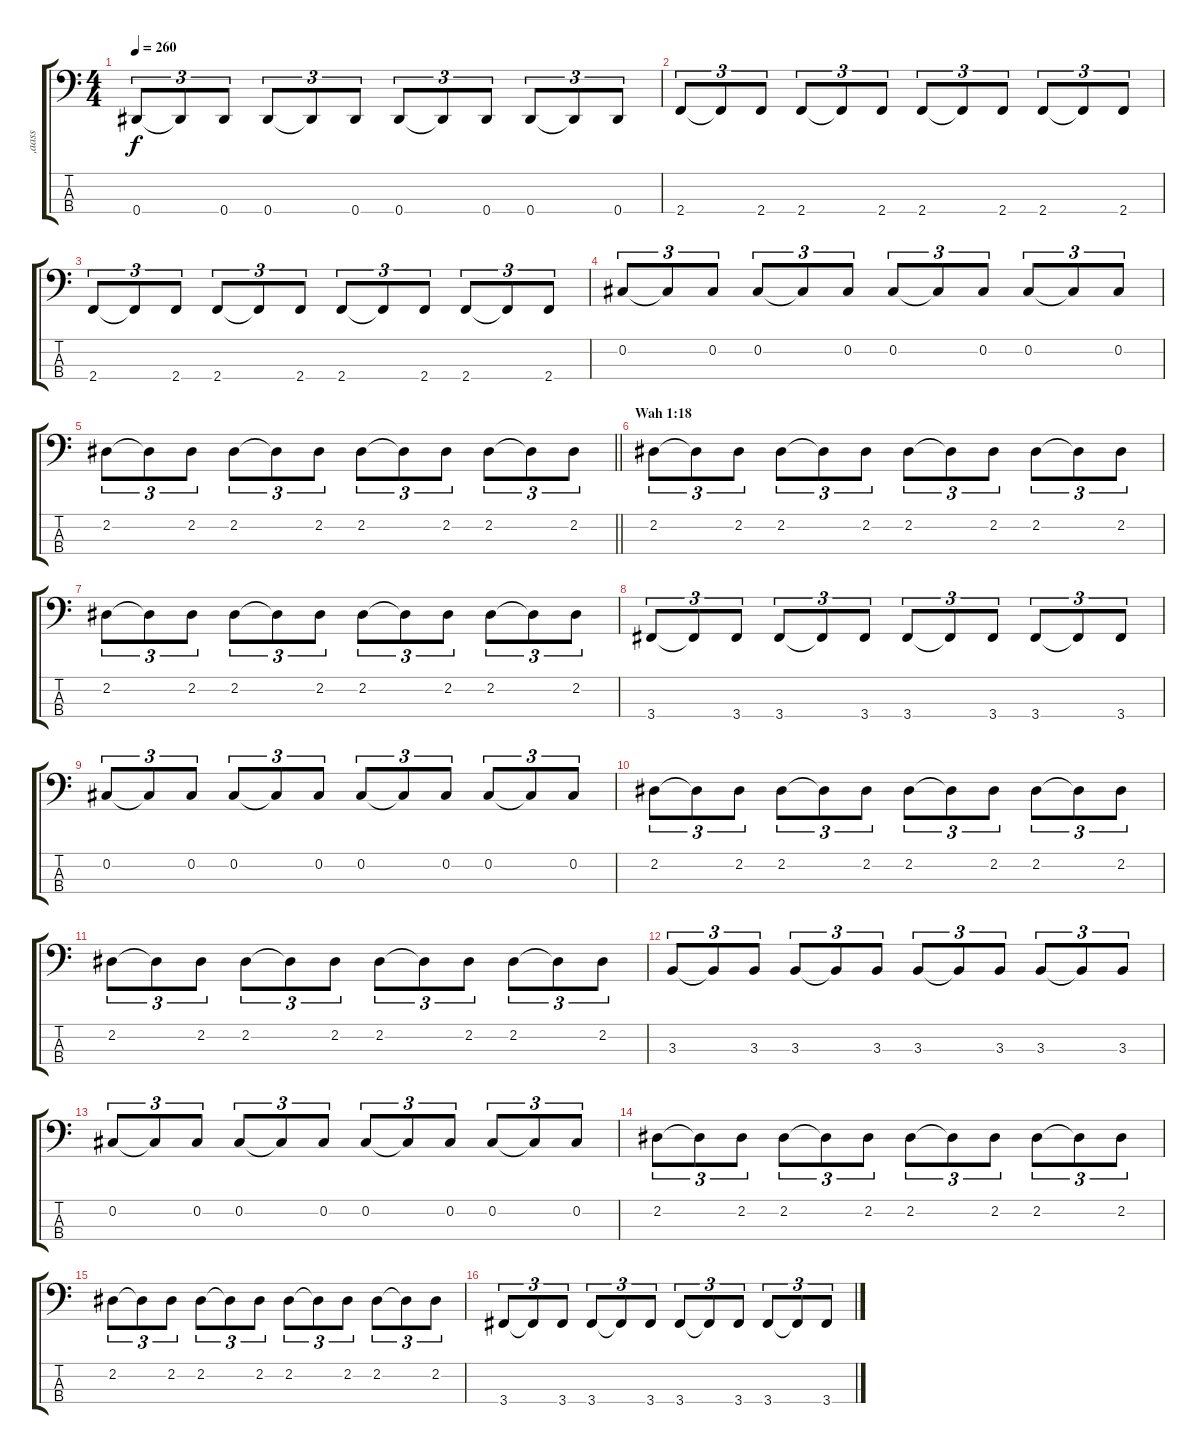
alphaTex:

\track ("‚aass" "‚aass") {instrument electricbassfinger}
\staff {score tabs}
\tuning (Gb2 Db2 Ab1 Eb1) {hide}
\ts (4 4)
\tempo 260
\clef f4
\ks c
0.4.8{tu (3 2) dy f} 0.4{t}.8{tu (3 2)} 0.4.8{tu (3 2)} 0.4.8{tu (3 2)} 0.4{t}.8{tu (3 2)} 0.4.8{tu (3 2)} 0.4.8{tu (3 2)} 0.4{t}.8{tu (3 2)} 0.4.8{tu (3 2)} 0.4.8{tu (3 2)} 0.4{t}.8{tu (3 2)} 0.4.8{tu (3 2)} |
2.4.8{tu (3 2)} 2.4{t}.8{tu (3 2)} 2.4.8{tu (3 2)} 2.4.8{tu (3 2)} 2.4{t}.8{tu (3 2)} 2.4.8{tu (3 2)} 2.4.8{tu (3 2)} 2.4{t}.8{tu (3 2)} 2.4.8{tu (3 2)} 2.4.8{tu (3 2)} 2.4{t}.8{tu (3 2)} 2.4.8{tu (3 2)} |
2.4.8{tu (3 2)} 2.4{t}.8{tu (3 2)} 2.4.8{tu (3 2)} 2.4.8{tu (3 2)} 2.4{t}.8{tu (3 2)} 2.4.8{tu (3 2)} 2.4.8{tu (3 2)} 2.4{t}.8{tu (3 2)} 2.4.8{tu (3 2)} 2.4.8{tu (3 2)} 2.4{t}.8{tu (3 2)} 2.4.8{tu (3 2)} |
0.2.8{tu (3 2)} 0.2{t}.8{tu (3 2)} 0.2.8{tu (3 2)} 0.2.8{tu (3 2)} 0.2{t}.8{tu (3 2)} 0.2.8{tu (3 2)} 0.2.8{tu (3 2)} 0.2{t}.8{tu (3 2)} 0.2.8{tu (3 2)} 0.2.8{tu (3 2)} 0.2{t}.8{tu (3 2)} 0.2.8{tu (3 2)} |
\barLineRight lightlight
2.2.8{tu (3 2)} 2.2{t}.8{tu (3 2)} 2.2.8{tu (3 2)} 2.2.8{tu (3 2)} 2.2{t}.8{tu (3 2)} 2.2.8{tu (3 2)} 2.2.8{tu (3 2)} 2.2{t}.8{tu (3 2)} 2.2.8{tu (3 2)} 2.2.8{tu (3 2)} 2.2{t}.8{tu (3 2)} 2.2.8{tu (3 2)} |
\section ("" "Wah 1:18")
2.2.8{tu (3 2)} 2.2{t}.8{tu (3 2)} 2.2.8{tu (3 2)} 2.2.8{tu (3 2)} 2.2{t}.8{tu (3 2)} 2.2.8{tu (3 2)} 2.2.8{tu (3 2)} 2.2{t}.8{tu (3 2)} 2.2.8{tu (3 2)} 2.2.8{tu (3 2)} 2.2{t}.8{tu (3 2)} 2.2.8{tu (3 2)} |
2.2.8{tu (3 2)} 2.2{t}.8{tu (3 2)} 2.2.8{tu (3 2)} 2.2.8{tu (3 2)} 2.2{t}.8{tu (3 2)} 2.2.8{tu (3 2)} 2.2.8{tu (3 2)} 2.2{t}.8{tu (3 2)} 2.2.8{tu (3 2)} 2.2.8{tu (3 2)} 2.2{t}.8{tu (3 2)} 2.2.8{tu (3 2)} |
3.4.8{tu (3 2)} 3.4{t}.8{tu (3 2)} 3.4.8{tu (3 2)} 3.4.8{tu (3 2)} 3.4{t}.8{tu (3 2)} 3.4.8{tu (3 2)} 3.4.8{tu (3 2)} 3.4{t}.8{tu (3 2)} 3.4.8{tu (3 2)} 3.4.8{tu (3 2)} 3.4{t}.8{tu (3 2)} 3.4.8{tu (3 2)} |
0.2.8{tu (3 2)} 0.2{t}.8{tu (3 2)} 0.2.8{tu (3 2)} 0.2.8{tu (3 2)} 0.2{t}.8{tu (3 2)} 0.2.8{tu (3 2)} 0.2.8{tu (3 2)} 0.2{t}.8{tu (3 2)} 0.2.8{tu (3 2)} 0.2.8{tu (3 2)} 0.2{t}.8{tu (3 2)} 0.2.8{tu (3 2)} |
2.2.8{tu (3 2)} 2.2{t}.8{tu (3 2)} 2.2.8{tu (3 2)} 2.2.8{tu (3 2)} 2.2{t}.8{tu (3 2)} 2.2.8{tu (3 2)} 2.2.8{tu (3 2)} 2.2{t}.8{tu (3 2)} 2.2.8{tu (3 2)} 2.2.8{tu (3 2)} 2.2{t}.8{tu (3 2)} 2.2.8{tu (3 2)} |
2.2.8{tu (3 2)} 2.2{t}.8{tu (3 2)} 2.2.8{tu (3 2)} 2.2.8{tu (3 2)} 2.2{t}.8{tu (3 2)} 2.2.8{tu (3 2)} 2.2.8{tu (3 2)} 2.2{t}.8{tu (3 2)} 2.2.8{tu (3 2)} 2.2.8{tu (3 2)} 2.2{t}.8{tu (3 2)} 2.2.8{tu (3 2)} |
3.3.8{tu (3 2)} 3.3{t}.8{tu (3 2)} 3.3.8{tu (3 2)} 3.3.8{tu (3 2)} 3.3{t}.8{tu (3 2)} 3.3.8{tu (3 2)} 3.3.8{tu (3 2)} 3.3{t}.8{tu (3 2)} 3.3.8{tu (3 2)} 3.3.8{tu (3 2)} 3.3{t}.8{tu (3 2)} 3.3.8{tu (3 2)} |
0.2.8{tu (3 2)} 0.2{t}.8{tu (3 2)} 0.2.8{tu (3 2)} 0.2.8{tu (3 2)} 0.2{t}.8{tu (3 2)} 0.2.8{tu (3 2)} 0.2.8{tu (3 2)} 0.2{t}.8{tu (3 2)} 0.2.8{tu (3 2)} 0.2.8{tu (3 2)} 0.2{t}.8{tu (3 2)} 0.2.8{tu (3 2)} |
2.2.8{tu (3 2)} 2.2{t}.8{tu (3 2)} 2.2.8{tu (3 2)} 2.2.8{tu (3 2)} 2.2{t}.8{tu (3 2)} 2.2.8{tu (3 2)} 2.2.8{tu (3 2)} 2.2{t}.8{tu (3 2)} 2.2.8{tu (3 2)} 2.2.8{tu (3 2)} 2.2{t}.8{tu (3 2)} 2.2.8{tu (3 2)} |
2.2.8{tu (3 2)} 2.2{t}.8{tu (3 2)} 2.2.8{tu (3 2)} 2.2.8{tu (3 2)} 2.2{t}.8{tu (3 2)} 2.2.8{tu (3 2)} 2.2.8{tu (3 2)} 2.2{t}.8{tu (3 2)} 2.2.8{tu (3 2)} 2.2.8{tu (3 2)} 2.2{t}.8{tu (3 2)} 2.2.8{tu (3 2)} |
3.4.8{tu (3 2)} 3.4{t}.8{tu (3 2)} 3.4.8{tu (3 2)} 3.4.8{tu (3 2)} 3.4{t}.8{tu (3 2)} 3.4.8{tu (3 2)} 3.4.8{tu (3 2)} 3.4{t}.8{tu (3 2)} 3.4.8{tu (3 2)} 3.4.8{tu (3 2)} 3.4{t}.8{tu (3 2)} 3.4.8{tu (3 2)}
